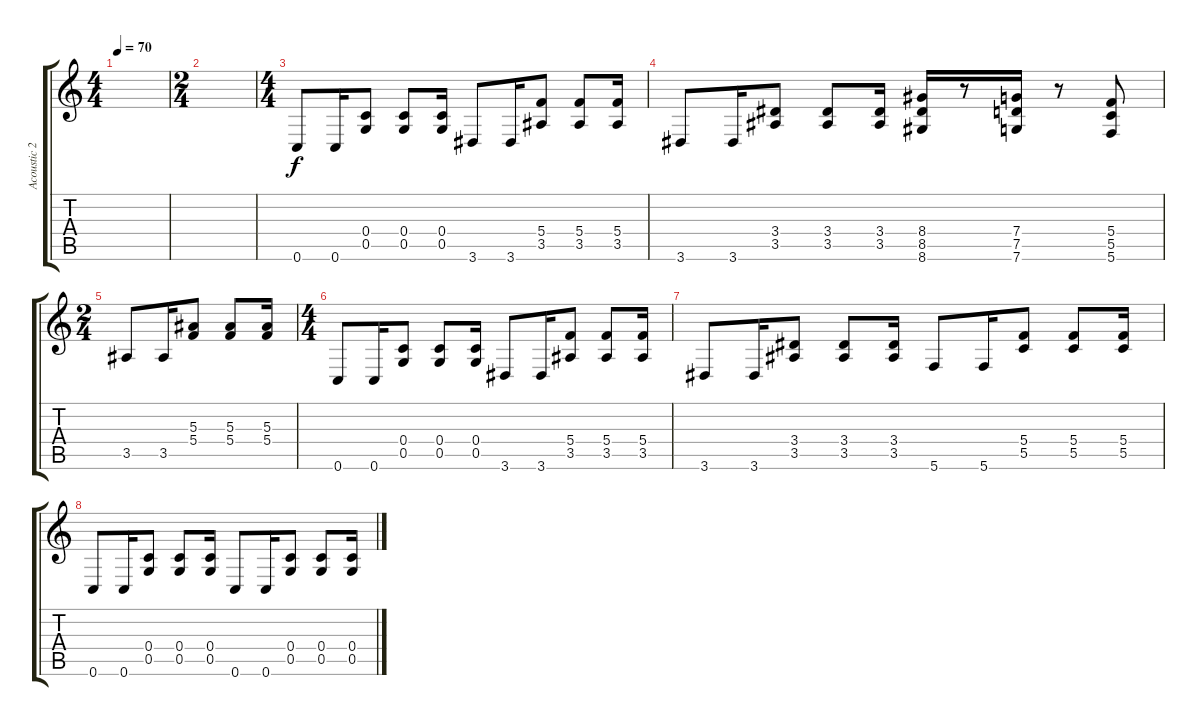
\track ("Acoustic 2" "Acoustic 2") {instrument acousticguitarsteel}
\staff {score tabs}
\tuning (D4 A3 F3 C3 G2 C2) {hide}
\ts (4 4)
\tempo 70
\clef g2
\ks c
|
\ts (2 4)
|
\ts (4 4)
0.6.8 0.6.16 (0.4 0.5).8 (0.4 0.5).8 (0.4 0.5).16 3.6.8 3.6.16 (5.4 3.5).8 (5.4 3.5).8 (5.4 3.5).16 |
3.6.8 3.6.16 (3.4 3.5).8 (3.4 3.5).8 (3.4 3.5).16 (8.4 8.5 8.6).16 r.8 (7.4 7.5 7.6).16 r.8 (5.4 5.5 5.6).8 |
\ts (2 4)
3.5.8 3.5.16 (5.3 5.4).8 (5.3 5.4).8 (5.3 5.4).16 |
\ts (4 4)
0.6.8 0.6.16 (0.4 0.5).8 (0.4 0.5).8 (0.4 0.5).16 3.6.8 3.6.16 (5.4 3.5).8 (5.4 3.5).8 (5.4 3.5).16 |
3.6.8 3.6.16 (3.4 3.5).8 (3.4 3.5).8 (3.4 3.5).16 5.6.8 5.6.16 (5.4 5.5).8 (5.4 5.5).8 (5.4 5.5).16 |
0.6.8 0.6.16 (0.4 0.5).8 (0.4 0.5).8 (0.4 0.5).16 0.6.8 0.6.16 (0.4 0.5).8 (0.4 0.5).8 (0.4 0.5).16
